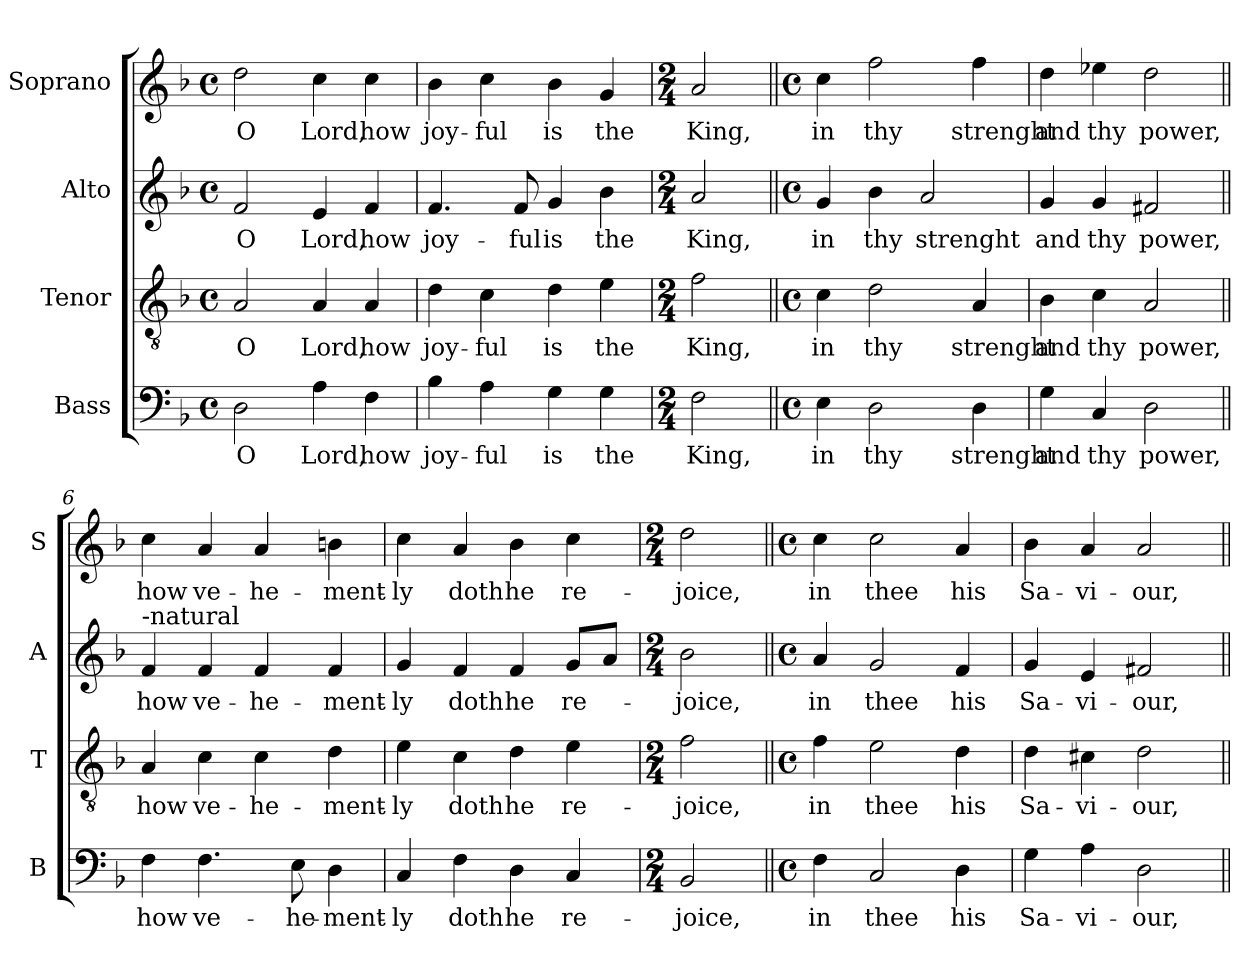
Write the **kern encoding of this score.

**kern	**text	**kern	**text	**kern	**text	**kern	**text
*part4	*part4	*part3	*part3	*part2	*part2	*part1	*part1
*staff4	*staff4	*staff3	*staff3	*staff2	*staff2	*staff1	*staff1
*I"Bass	*	*I"Tenor	*	*I"Alto	*	*I"Soprano	*
*I'B	*	*I'T	*	*I'A	*	*I'S	*
*clefF4	*	*clefGv2	*	*clefG2	*	*clefG2	*
*k[b-]	*	*k[b-]	*	*k[b-]	*	*k[b-]	*
*F:	*	*F:	*	*F:	*	*F:	*
*M4/4	*	*M4/4	*	*M4/4	*	*M4/4	*
*met(c)	*	*met(c)	*	*met(c)	*	*met(c)	*
=1	=1	=1	=1	=1	=1	=1	=1
!	!LO:LY:b	!	!LO:LY:b	!	!LO:LY:b	!	!LO:LY:b
2D\	O	2A/	O	2f/	O	2dd\	O
!	!LO:LY:b	!	!LO:LY:b	!	!LO:LY:b	!	!LO:LY:b
4A\	Lord,	4A/	Lord,	4e/	Lord,	4cc\	Lord,
!	!LO:LY:b	!	!LO:LY:b	!	!LO:LY:b	!	!LO:LY:b
4F\	how	4A/	how	4f/	how	4cc\	how
=2	=2	=2	=2	=2	=2	=2	=2
!	!LO:LY:b	!	!LO:LY:b	!	!LO:LY:b	!	!LO:LY:b
4B-\	joy-	4d\	joy-	4.f/	joy-	4b-\	joy-
!	!LO:LY:b	!	!LO:LY:b	!	!	!	!LO:LY:b
4A\	-ful	4c\	-ful	.	.	4cc\	-ful
!	!	!	!	!	!LO:LY:b	!	!
.	.	.	.	8f/	-ful	.	.
!	!LO:LY:b	!	!LO:LY:b	!	!LO:LY:b	!	!LO:LY:b
4G\	is	4d\	is	4g/	is	4b-\	is
!	!LO:LY:b	!	!LO:LY:b	!	!LO:LY:b	!	!LO:LY:b
4G\	the	4e\	the	4b-\	the	4g/	the
=3	=3	=3	=3	=3	=3	=3	=3
*M2/4	*	*M2/4	*	*M2/4	*	*M2/4	*
!	!LO:LY:b	!	!LO:LY:b	!	!LO:LY:b	!	!LO:LY:b
2F\	King,	2f\	King,	2a/	King,	2a/	King,
=4||	=4||	=4||	=4||	=4||	=4||	=4||	=4||
*M4/4	*	*M4/4	*	*M4/4	*	*M4/4	*
*met(c)	*	*met(c)	*	*met(c)	*	*met(c)	*
!	!LO:LY:b	!	!LO:LY:b	!	!LO:LY:b	!	!LO:LY:b
4E\	in	4c\	in	4g/	in	4cc\	in
!	!LO:LY:b	!	!LO:LY:b	!	!LO:LY:b	!	!LO:LY:b
2D\	thy	2d\	thy	4b-\	thy	2ff\	thy
!	!	!	!	!	!LO:LY:b	!	!
.	.	.	.	2a/	strenght	.	.
!	!LO:LY:b	!	!LO:LY:b	!	!	!	!LO:LY:b
4D\	strenght	4A/	strenght	.	.	4ff\	strenght
=5	=5	=5	=5	=5	=5	=5	=5
!	!LO:LY:b	!	!LO:LY:b	!	!LO:LY:b	!	!LO:LY:b
4G\	and	4B-\	and	4g/	and	4dd\	and
!	!LO:LY:b	!	!LO:LY:b	!	!LO:LY:b	!	!LO:LY:b
4C/	thy	4c\	thy	4g/	thy	4ee-X\	thy
!	!LO:LY:b	!	!LO:LY:b	!	!LO:LY:b	!	!LO:LY:b
2D\	power,	2A/	power,	2f#X/	power,	2dd\	power,
!!LO:LB:g=z
=6||	=6||	=6||	=6||	=6||	=6||	=6||	=6||
!	!	!	!	!LO:TX:a:t=-natural	!	!	!
!	!LO:LY:b	!	!LO:LY:b	!	!LO:LY:b	!	!LO:LY:b
4F\	how	4A/	how	4f/	how	4cc\	how
!	!LO:LY:b	!	!LO:LY:b	!	!LO:LY:b	!	!LO:LY:b
4.F\	ve-	4c\	ve-	4f/	ve-	4a/	ve-
!	!	!	!LO:LY:b	!	!LO:LY:b	!	!LO:LY:b
.	.	4c\	-he-	4f/	-he-	4a/	-he-
!	!LO:LY:b	!	!	!	!	!	!
8E\	-he-	.	.	.	.	.	.
!	!LO:LY:b	!	!LO:LY:b	!	!LO:LY:b	!	!LO:LY:b
4D\	-ment-	4d\	-ment-	4f/	-ment-	4bn\	-ment-
=7	=7	=7	=7	=7	=7	=7	=7
!	!LO:LY:b	!	!LO:LY:b	!	!LO:LY:b	!	!LO:LY:b
4C/	-ly	4e\	-ly	4g/	-ly	4cc\	-ly
!	!LO:LY:b	!	!LO:LY:b	!	!LO:LY:b	!	!LO:LY:b
4F\	doth	4c\	doth	4f/	doth	4a/	doth
!	!LO:LY:b	!	!LO:LY:b	!	!LO:LY:b	!	!LO:LY:b
4D\	he	4d\	he	4f/	he	4b-\	he
!	!LO:LY:b	!	!LO:LY:b	!	!LO:LY:b	!	!LO:LY:b
4C/	re-	4e\	re-	8g/L	re-	4cc\	re-
.	.	.	.	8a/J	.	.	.
=8	=8	=8	=8	=8	=8	=8	=8
*M2/4	*	*M2/4	*	*M2/4	*	*M2/4	*
!	!LO:LY:b	!	!LO:LY:b	!	!LO:LY:b	!	!LO:LY:b
2BB-/	-joice,	2f\	-joice,	2b-\	-joice,	2dd\	-joice,
=9||	=9||	=9||	=9||	=9||	=9||	=9||	=9||
*M4/4	*	*M4/4	*	*M4/4	*	*M4/4	*
*met(c)	*	*met(c)	*	*met(c)	*	*met(c)	*
!	!LO:LY:b	!	!LO:LY:b	!	!LO:LY:b	!	!LO:LY:b
4F\	in	4f\	in	4a/	in	4cc\	in
!	!LO:LY:b	!	!LO:LY:b	!	!LO:LY:b	!	!LO:LY:b
2C/	thee	2e\	thee	2g/	thee	2cc\	thee
!	!LO:LY:b	!	!LO:LY:b	!	!LO:LY:b	!	!LO:LY:b
4D\	his	4d\	his	4f/	his	4a/	his
=10	=10	=10	=10	=10	=10	=10	=10
!	!LO:LY:b	!	!LO:LY:b	!	!LO:LY:b	!	!LO:LY:b
4G\	Sa-	4d\	Sa-	4g/	Sa-	4b-\	Sa-
!	!LO:LY:b	!	!LO:LY:b	!	!LO:LY:b	!	!LO:LY:b
4A\	-vi-	4c#X\	-vi-	4e/	-vi-	4a/	-vi-
!	!LO:LY:b	!	!LO:LY:b	!	!LO:LY:b	!	!LO:LY:b
2D\	-our,	2d\	-our,	2f#X/	-our,	2a/	-our,
=||	=||	=||	=||	=||	=||	=||	=||
*-	*-	*-	*-	*-	*-	*-	*-
